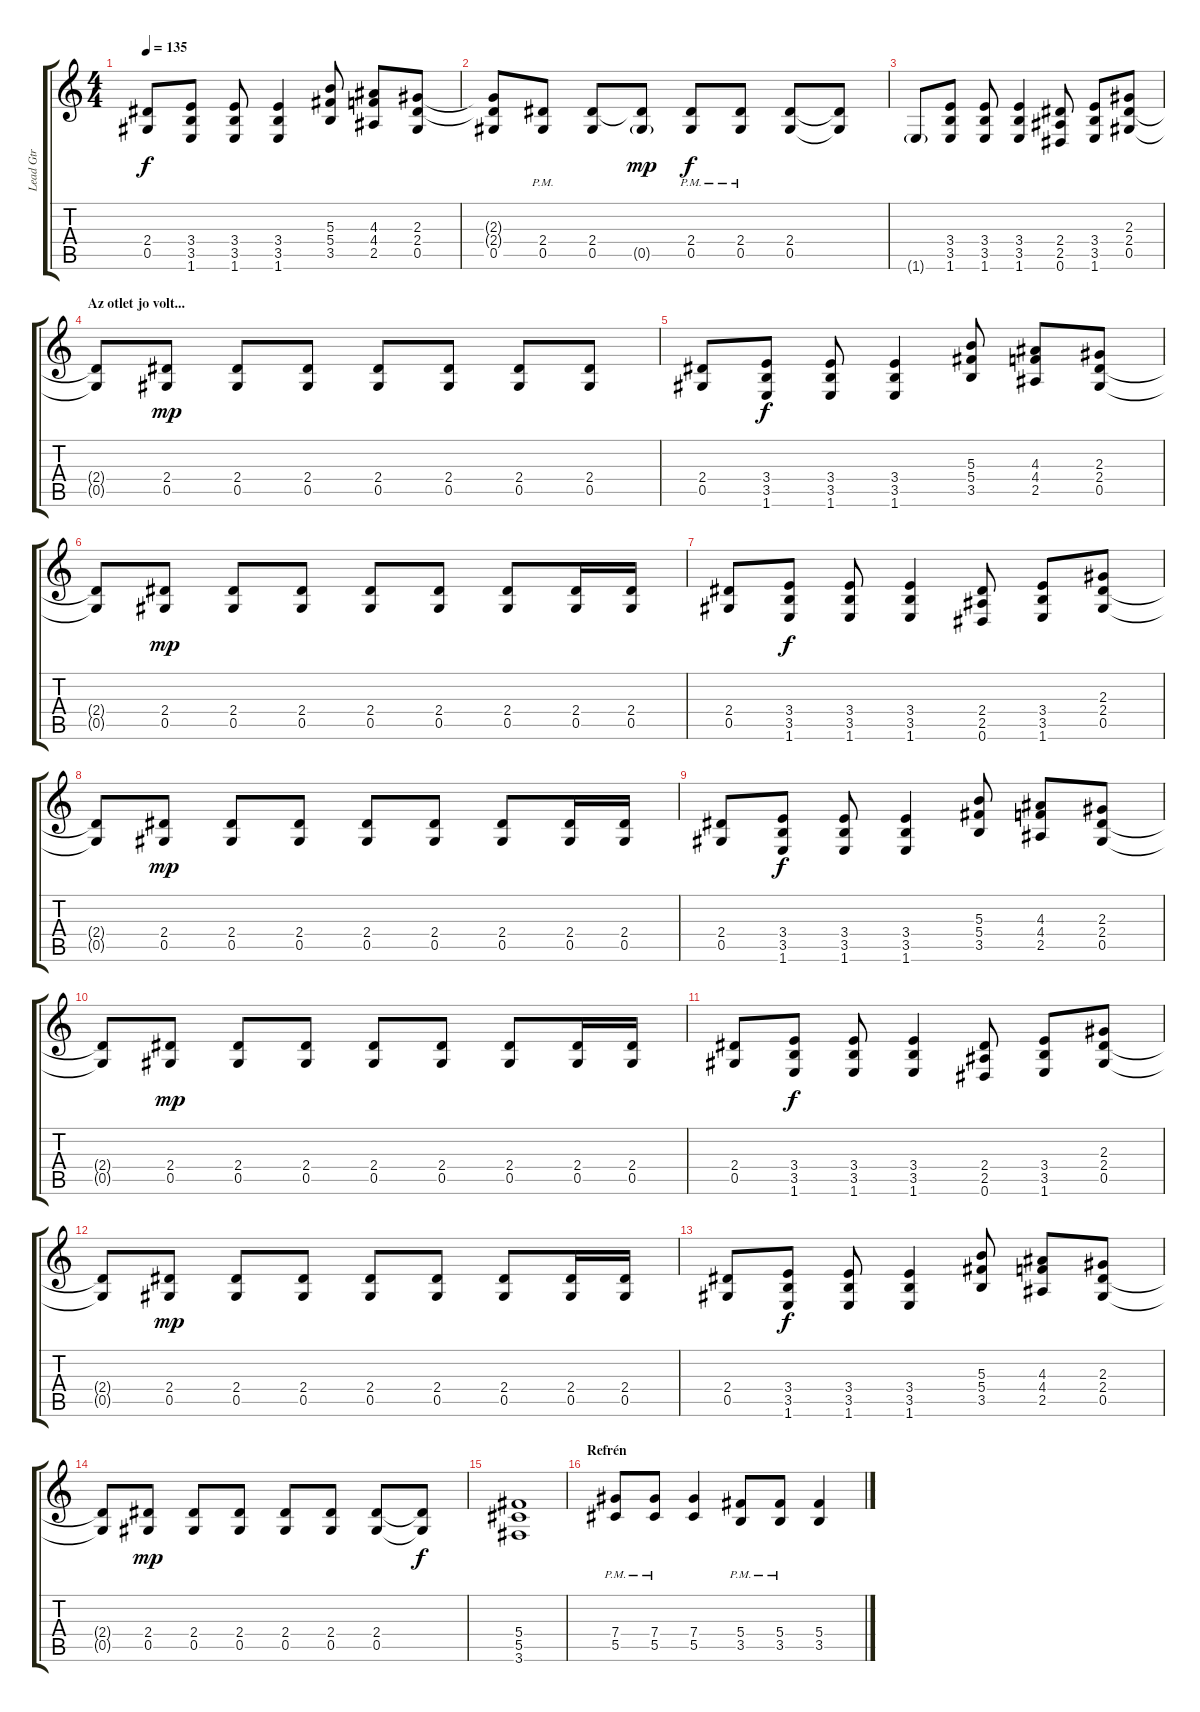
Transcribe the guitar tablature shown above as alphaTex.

\track ("Lead Gtr" "Lead Gtr") {instrument distortionguitar}
\staff {score tabs}
\tuning (Eb4 Bb3 Gb3 Db3 Ab2 Eb2) {hide}
\ts (4 4)
\tempo 135
\clef g2
\ks c
(2.4{t} 0.5{t}).8{dy f} (3.4 3.5 1.6).8 (3.4 3.5 1.6).8 (3.4 3.5 1.6).4 (5.3 5.4 3.5).8 (4.3 4.4 2.5).8 (2.3 2.4 0.5).8 |
(2.3{t} 2.4{t} 0.5).8 (2.4{pm} 0.5).8 (2.4 0.5).8 (2.4{t} 0.5{g}).8{dy mp} (2.4{pm} 0.5).8{dy f} (2.4{pm} 0.5).8 (2.4 0.5).8 (2.4{t} 0.5{t}).8 |
1.6{g}.8 (3.4 3.5 1.6).8 (3.4 3.5 1.6).8 (3.4 3.5 1.6).4 (2.4 2.5 0.6).8 (3.4 3.5 1.6).8 (2.3 2.4 0.5).8 |
\section ("" "Az otlet jo volt...")
(2.4{t} 0.5{t}).8 (2.4 0.5).8{dy mp} (2.4 0.5).8 (2.4 0.5).8 (2.4 0.5).8 (2.4 0.5).8 (2.4 0.5).8 (2.4 0.5).8 |
(2.4 0.5).8 (3.4 3.5 1.6).8{dy f} (3.4 3.5 1.6).8 (3.4 3.5 1.6).4 (5.3 5.4 3.5).8 (4.3 4.4 2.5).8 (2.3 2.4 0.5).8 |
(2.4{t} 0.5{t}).8 (2.4 0.5).8{dy mp} (2.4 0.5).8 (2.4 0.5).8 (2.4 0.5).8 (2.4 0.5).8 (2.4 0.5).8 (2.4 0.5).16 (2.4 0.5).16 |
(2.4 0.5).8 (3.4 3.5 1.6).8{dy f} (3.4 3.5 1.6).8 (3.4 3.5 1.6).4 (2.4 2.5 0.6).8 (3.4 3.5 1.6).8 (2.3 2.4 0.5).8 |
(2.4{t} 0.5{t}).8 (2.4 0.5).8{dy mp} (2.4 0.5).8 (2.4 0.5).8 (2.4 0.5).8 (2.4 0.5).8 (2.4 0.5).8 (2.4 0.5).16 (2.4 0.5).16 |
(2.4 0.5).8 (3.4 3.5 1.6).8{dy f} (3.4 3.5 1.6).8 (3.4 3.5 1.6).4 (5.3 5.4 3.5).8 (4.3 4.4 2.5).8 (2.3 2.4 0.5).8 |
(2.4{t} 0.5{t}).8 (2.4 0.5).8{dy mp} (2.4 0.5).8 (2.4 0.5).8 (2.4 0.5).8 (2.4 0.5).8 (2.4 0.5).8 (2.4 0.5).16 (2.4 0.5).16 |
(2.4 0.5).8 (3.4 3.5 1.6).8{dy f} (3.4 3.5 1.6).8 (3.4 3.5 1.6).4 (2.4 2.5 0.6).8 (3.4 3.5 1.6).8 (2.3 2.4 0.5).8 |
(2.4{t} 0.5{t}).8 (2.4 0.5).8{dy mp} (2.4 0.5).8 (2.4 0.5).8 (2.4 0.5).8 (2.4 0.5).8 (2.4 0.5).8 (2.4 0.5).16 (2.4 0.5).16 |
(2.4 0.5).8 (3.4 3.5 1.6).8{dy f} (3.4 3.5 1.6).8 (3.4 3.5 1.6).4 (5.3 5.4 3.5).8 (4.3 4.4 2.5).8 (2.3 2.4 0.5).8 |
(2.4{t} 0.5{t}).8 (2.4 0.5).8{dy mp} (2.4 0.5).8 (2.4 0.5).8 (2.4 0.5).8 (2.4 0.5).8 (2.4 0.5).8 (2.4{t} 0.5{t}).8{dy f} |
(5.4 5.5 3.6).1 |
\section ("" "Refrén")
(7.4{pm} 5.5).8 (7.4{pm} 5.5).8 (7.4 5.5).4 (5.4{pm} 3.5).8 (5.4{pm} 3.5).8 (5.4 3.5).4
